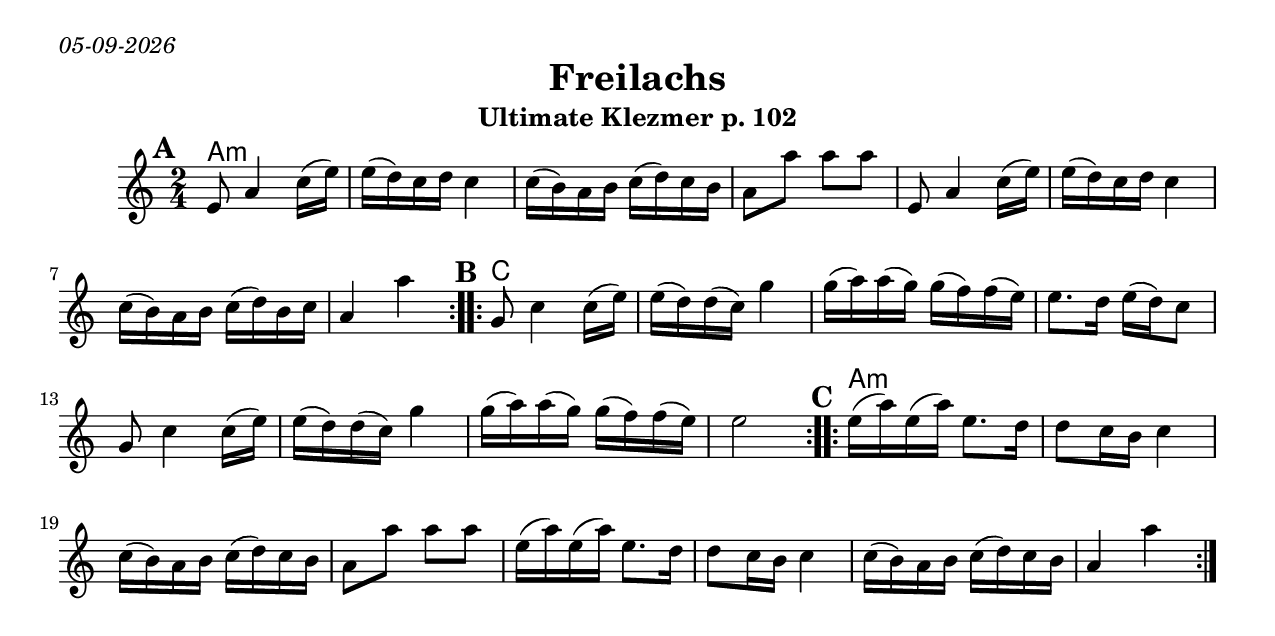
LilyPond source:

\version "2.18.0"
\include "english.ly"
\paper{
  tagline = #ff
  print-all-headers = ##t
  #(set-paper-size "letter")
}
date = #(strftime "%d-%m-%Y" (localtime (current-time)))

\markup{ \italic{ \date }  }

%\markup{ Got something to say? }

global = {
  \clef treble
  \key a \minor
  \time 2/4
  \set Score.markFormatter = #format-mark-box-alphabet
}

%#################################### Melody ########################
%melody =  \transpose c d \relative c' {  %transpose for clarinet
melody = \relative c' {
  \global
  %\partial 16*3 a16 d f   %lead in notes

  \repeat volta 2{
   \mark \default
   e8 a4  c16(e)
   e16(d) c d c4
   c16(b) a b c(d) c b
   a8 a' a a

   e,8 a4 c16(e)
   e16(d) c d c4
   c16(b) a b c(d) b c
   a4 a'
  }


  \repeat volta 2{
   \mark \default
   g,8 c4 c16(e)
   e16(d) d(c) g'4
   g16(a) a(g) g(f) f(e)
   e8. d16 e(d) c8

   g8 c4 c16(e)
   e16(d) d(c) g'4
   g16(a) a(g) g(f) f(e)
   e2
  }

 \repeat volta 2{
 \mark \default
 e16(a) e (a) e8. d16
 d8 c16 b c4
 c16(b) a b c(d) c b
 a8 a' a a

 e16(a) e (a) e8. d16
 d8 c16 b c4
 c16(b) a b c(d) c b
 a4 a'
 }

}
%################################# Lyrics #####################
%\addlyrics{ \set stanza = #"1. " }
%################################# Chords #######################
harmonies = \chordmode {
  a2*8:m
  c2*8
  a2*8:m

}

\score {
  % transpose score below
  %\transpose c d
  <<
    \new ChordNames {
      \set chordChanges = ##f
      \harmonies
    }
    \new Staff   \melody
  >>
  \header{
    title= "Freilachs"
    subtitle="Ultimate Klezmer p. 102"
    composer= ""
    instrument =""
    arranger= ""
  }
  \layout{indent = 1.0\cm}
  \midi {
    \tempo 4 = 120

    % \midi { }
  }
}
%{
% more verses:
\markup{}
\markup {
  \font-size #2
  \fill-line {
    \hspace #0.1 % distance from left margin
    \column {
      \line { "1."
	\column {
	  ""
	}
      }
      \hspace #0.2 % vertical distance between verses
      \line { "2."
	\column {
	 ""
	}
      }
    }
    \hspace #0.1  % horiz. distance between columns
    \column {
      \line { "3."
	\column {
	  ""
	}
      }
      \hspace #0.2 % distance between verses
      \line { "4."
	\column {
	 ""
	}
      }
    }
    \hspace #0.1 % distance to right margin
  }
}

%}
